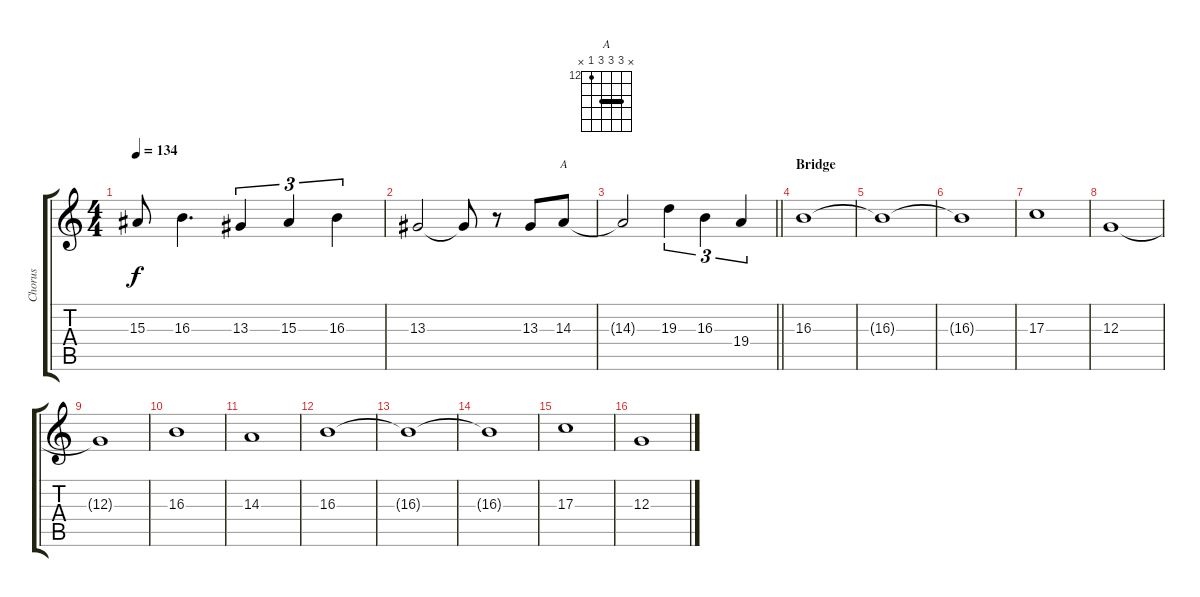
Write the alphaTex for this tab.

\track ("Chorus" "Chorus") {instrument englishhorn}
\staff {score tabs}
\tuning (E4 B3 G3 D3 A2 E2) {hide}
\chord ("A" x 14 14 14 12 x) {firstfret 12 barre 14}
\ts (4 4)
\tempo 134
\clef g2
\ks c
15.3{t}.8{dy f} 16.3.4{d} 13.3.4{tu (3 2)} 15.3.4{tu (3 2)} 16.3.4{tu (3 2)} |
13.3.2 13.3{t}.8 r.8 13.3.8 14.3.8{ch "A"} |
\barLineRight lightlight
14.3{t}.2 19.3.4{tu (3 2)} 16.3.4{tu (3 2)} 19.4.4{tu (3 2)} |
\section ("" "Bridge")
16.3.1 |
16.3{t}.1 |
16.3{t}.1 |
17.3.1 |
12.3.1 |
12.3{t}.1 |
16.3.1 |
14.3.1 |
16.3.1 |
16.3{t}.1 |
16.3{t}.1 |
17.3.1 |
12.3.1
